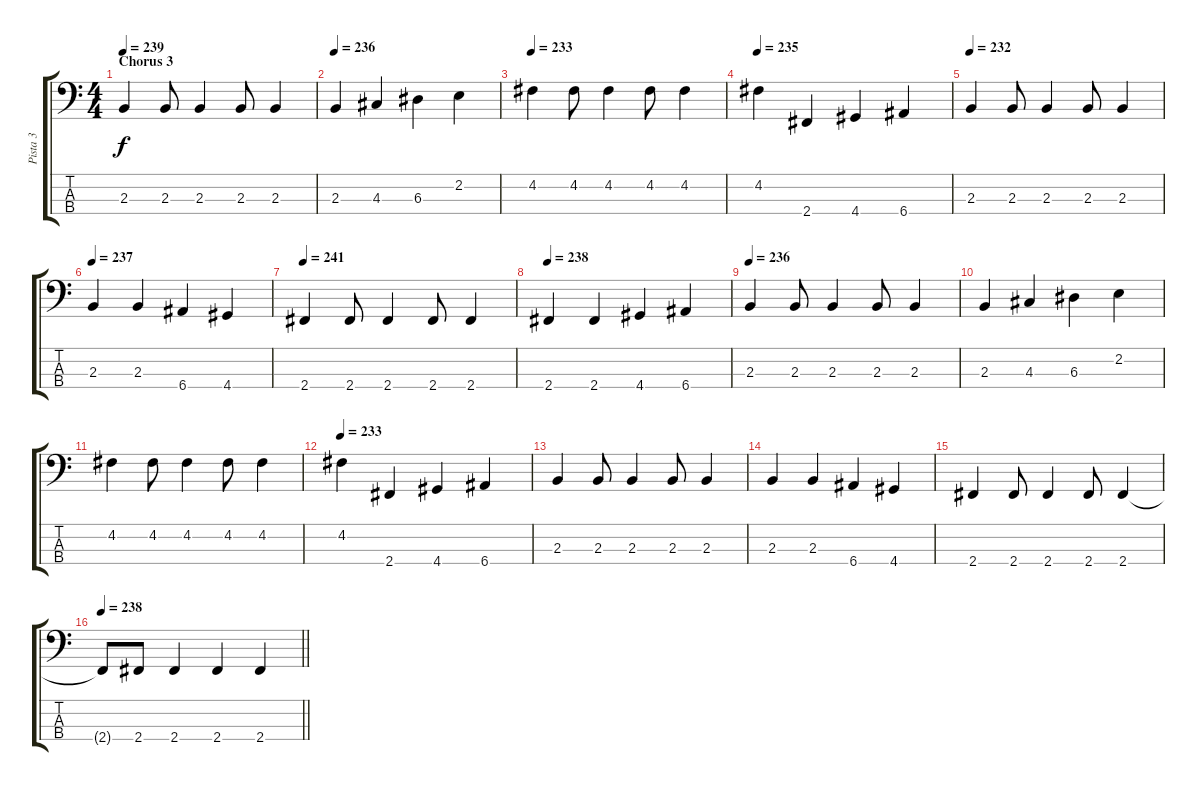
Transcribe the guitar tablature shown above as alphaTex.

\track ("Pista 3" "Pista 3") {instrument electricbassfinger}
\staff {score tabs}
\tuning (G2 D2 A1 E1) {hide}
\ts (4 4)
\section ("" "Chorus 3")
\tempo 239
\clef f4
\ks c
2.3.4{dy f} 2.3.8 2.3.4 2.3.8 2.3.4 |
\tempo 236
2.3.4 4.3.4 6.3.4 2.2.4 |
\tempo 233
4.2.4 4.2.8 4.2.4 4.2.8 4.2.4 |
\tempo 235
4.2.4 2.4.4 4.4.4 6.4.4 |
\tempo 232
2.3.4 2.3.8 2.3.4 2.3.8 2.3.4 |
\tempo 237
2.3.4 2.3.4 6.4.4 4.4.4 |
\tempo 241
2.4.4 2.4.8 2.4.4 2.4.8 2.4.4 |
\tempo 238
2.4.4 2.4.4 4.4.4 6.4.4 |
\tempo 236
2.3.4 2.3.8 2.3.4 2.3.8 2.3.4 |
2.3.4 4.3.4 6.3.4 2.2.4 |
4.2.4 4.2.8 4.2.4 4.2.8 4.2.4 |
\tempo 233
4.2.4 2.4.4 4.4.4 6.4.4 |
2.3.4 2.3.8 2.3.4 2.3.8 2.3.4 |
2.3.4 2.3.4 6.4.4 4.4.4 |
2.4.4 2.4.8 2.4.4 2.4.8 2.4.4 |
\tempo 238
\barLineRight lightlight
2.4{t}.8 2.4.8 2.4.4 2.4.4 2.4.4
